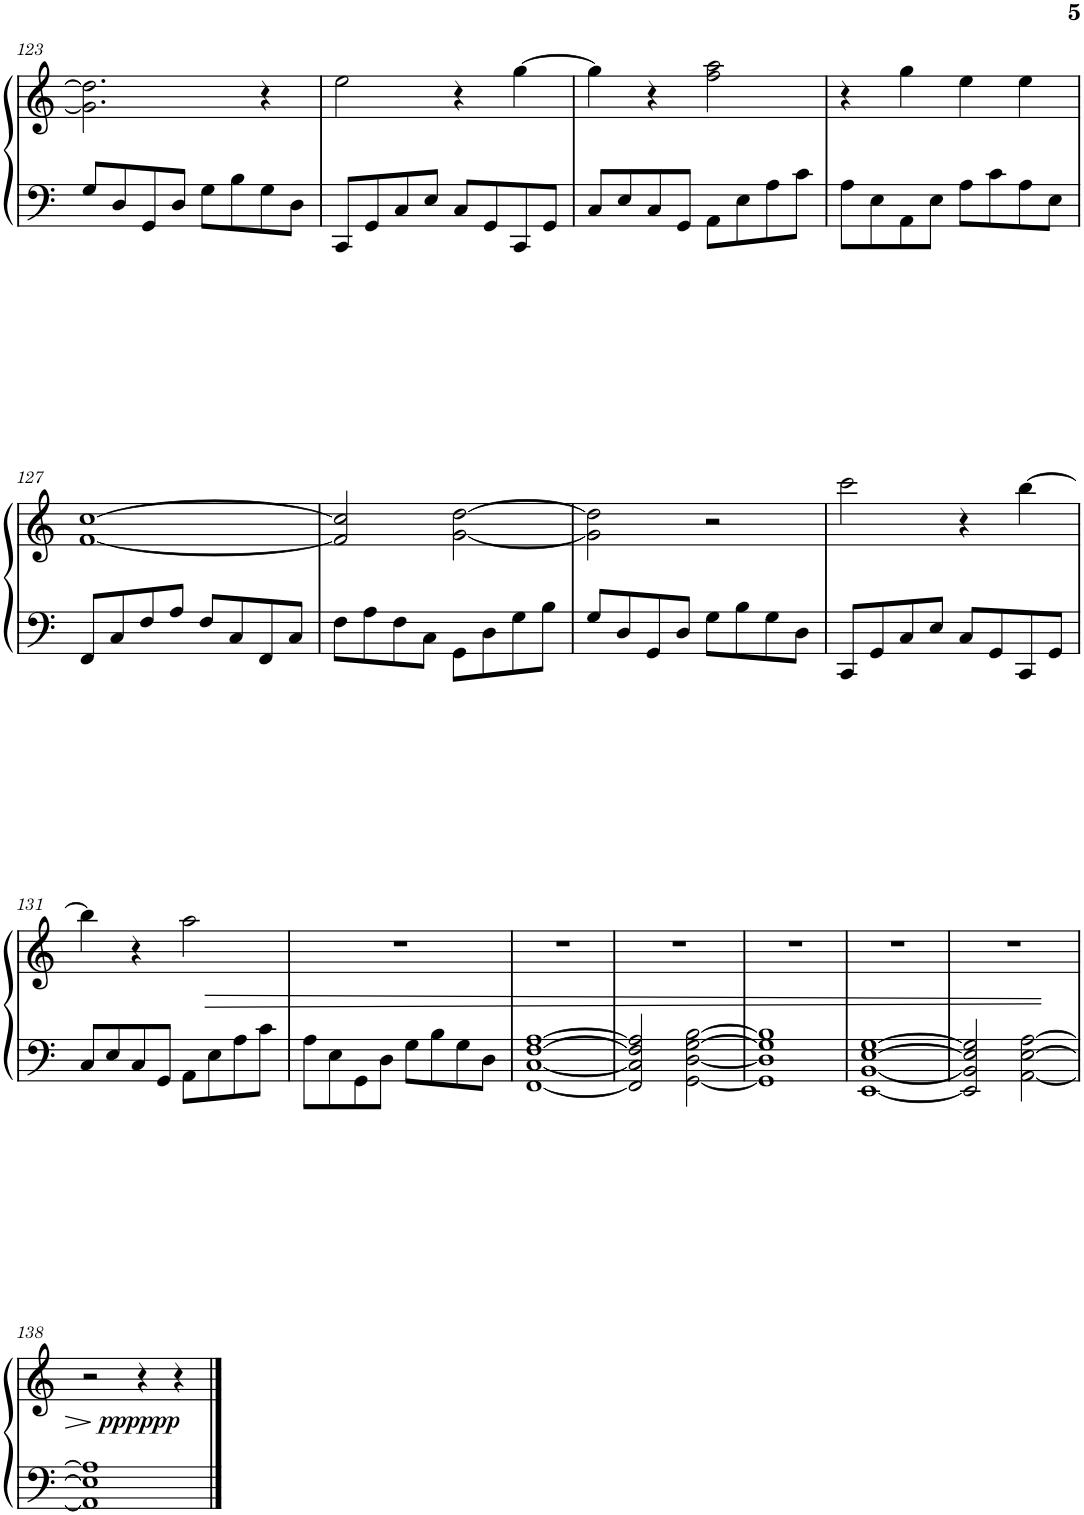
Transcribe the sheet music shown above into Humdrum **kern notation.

**kern	**kern	**dynam
*part1	*part1	*part1
*staff2	*staff1	*staff1/2
*I"Piano	*	*
*I'Pno.	*	*
!!LO:PB:g=z
*clefF4	*clefG2	*
*k[]	*k[]	*
*M4/4	*M4/4	*
=123	=123	=123
8G/L	2.g\] 2.dd\]	.
8D/	.	.
8GG/	.	.
8D/J	.	.
8G\L	.	.
8B\	.	.
8G\	4r	.
8D\J	.	.
=124	=124	=124
8CC/L	2ee\	.
8GG/	.	.
8C/	.	.
8E/J	.	.
8C/L	4r	.
8GG/	.	.
8CC/	[4gg\	.
8GG/J	.	.
=125	=125	=125
8C/L	4gg\]	.
8E/	.	.
8C/	4r	.
8GG/J	.	.
8AA\L	2ff\ 2aa\	.
8E\	.	.
8A\	.	.
8c\J	.	.
=126	=126	=126
8A\L	4r	.
8E\	.	.
8AA\	4gg\	.
8E\J	.	.
8A\L	4ee\	.
8c\	.	.
8A\	4ee\	.
8E\J	.	.
!!LO:LB:g=z
=127	=127	=127
8FF/L	[1f [1cc	.
8C/	.	.
8F/	.	.
8A/J	.	.
8F/L	.	.
8C/	.	.
8FF/	.	.
8C/J	.	.
=128	=128	=128
8F\L	2f/] 2cc/]	.
8A\	.	.
8F\	.	.
8C\J	.	.
8GG\L	[2g\ [2dd\	.
8D\	.	.
8G\	.	.
8B\J	.	.
=129	=129	=129
8G/L	2g\] 2dd\]	.
8D/	.	.
8GG/	.	.
8D/J	.	.
8G\L	2r	.
8B\	.	.
8G\	.	.
8D\J	.	.
=130	=130	=130
8CC/L	2ccc\	.
8GG/	.	.
8C/	.	.
8E/J	.	.
8C/L	4r	.
8GG/	.	.
8CC/	[4bb\	.
8GG/J	.	.
!!LO:LB:g=z
=131	=131	=131
8C/L	4bb\]	.
8E/	.	.
8C/	4r	.
8GG/J	.	.
!	!	!LO:HP:b
8AA\L	2aa\	>
8E\	.	.
8A\	.	.
8c\J	.	.
=132	=132	=132
8A\L	1r	.
8E\	.	.
8GG\	.	.
8D\J	.	.
8G\L	.	.
8B\	.	.
8G\	.	.
8D\J	.	.
=133	=133	=133
[1FF [1C [1F [1A	1r	.
=134	=134	=134
2FF/] 2C/] 2F/] 2A/]	1r	.
[2GG\ [2D\ [2G\ [2B\	.	.
=135	=135	=135
1GG] 1D] 1G] 1B]	1r	.
=136	=136	=136
[1EE [1BB [1E [1G	1r	.
=137	=137	=137
2EE/] 2BB/] 2E/] 2G/]	1r	.
[2AA\ [2E\ [2A\	.	.
!!LO:LB:g=z
=138	=138	=138
1AA] 1E] 1A]	2r	.
!	!	!LO:DY:n=1:b
.	4r	] pppppp
.	4r	.
==	==	==
*-	*-	*-
